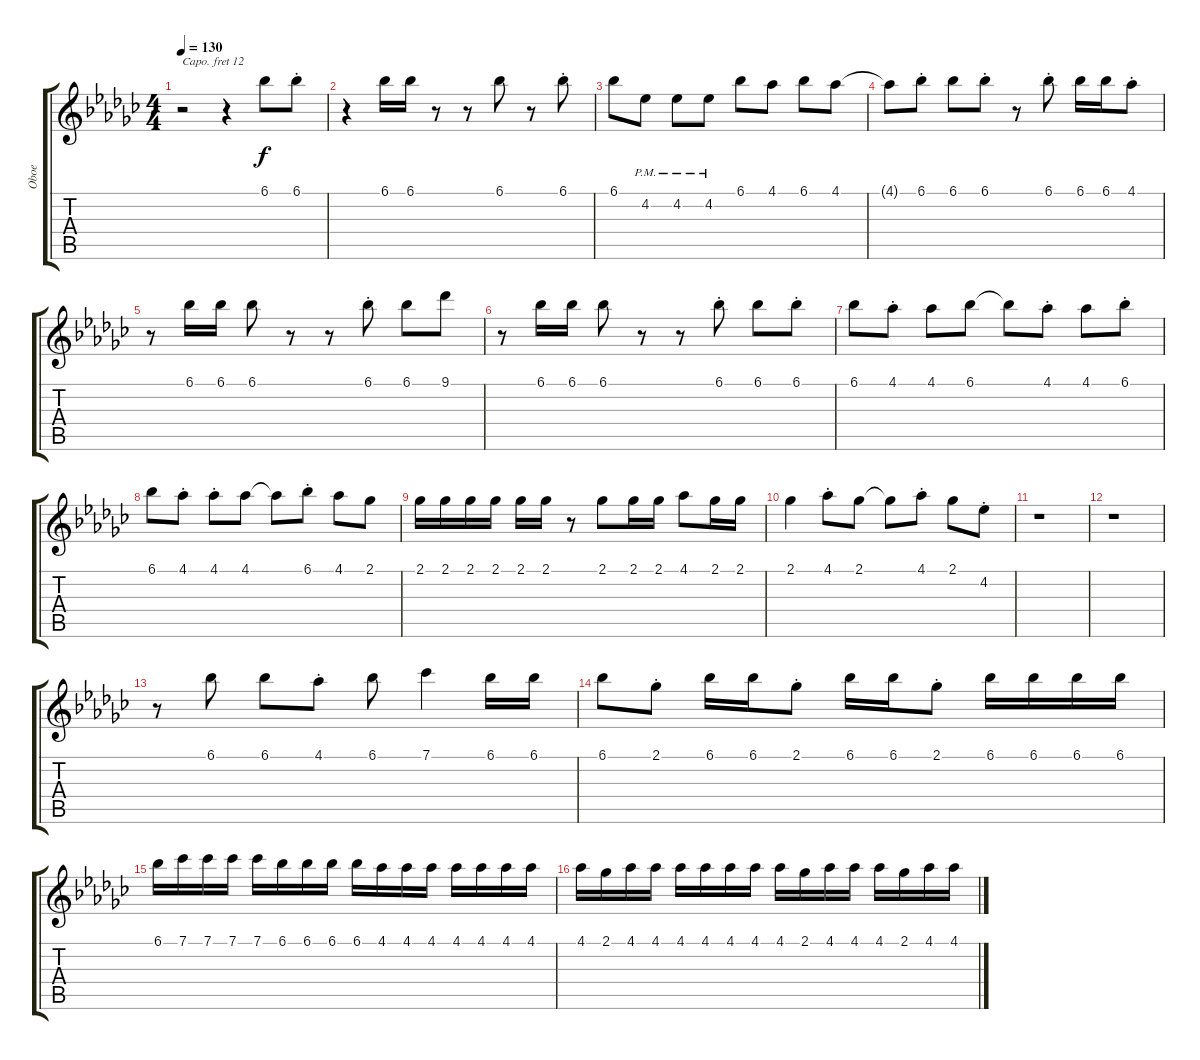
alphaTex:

\track ("Oboe" "Oboe") {instrument oboe}
\staff {score tabs}
\capo 12
\tuning (E4 B3 G3 D3 A2 E2) {hide}
\ts (4 4)
\tempo 130
\clef g2
\ks gb
r.2{dy f} r.4 6.1.8 6.1{st}.8 |
r.4 6.1.16 6.1.16 r.8 r.8 6.1.8 r.8 6.1{st}.8 |
6.1.8 4.2{pm}.8 4.2{pm}.8 4.2{pm}.8 6.1.8 4.1.8 6.1.8 4.1.8 |
4.1{t}.8 6.1{st}.8 6.1.8 6.1{st}.8 r.8 6.1{st}.8 6.1.16 6.1.16 4.1{st}.8 |
r.8 6.1.16 6.1.16 6.1.8 r.8 r.8 6.1{st}.8 6.1.8 9.1.8 |
r.8 6.1.16 6.1.16 6.1.8 r.8 r.8 6.1{st}.8 6.1.8 6.1{st}.8 |
6.1.8 4.1{st}.8 4.1.8 6.1.8 6.1{t}.8 4.1{st}.8 4.1.8 6.1{st}.8 |
6.1.8 4.1{st}.8 4.1{st}.8 4.1.8 4.1{t}.8 6.1{st}.8 4.1.8 2.1.8 |
2.1.16 2.1.16 2.1.16 2.1.16 2.1.16 2.1.16 r.8 2.1.8 2.1.16 2.1.16 4.1.8 2.1.16 2.1.16 |
2.1.4 4.1{st}.8 2.1.8 2.1{t}.8 4.1{st}.8 2.1.8 4.2{st}.8 |
r.1 |
r.1 |
r.8 6.1.8 6.1.8 4.1{st}.8 6.1.8 7.1.4 6.1.16 6.1.16 |
6.1.8 2.1{st}.8 6.1.16 6.1.16 2.1{st}.8 6.1.16 6.1.16 2.1{st}.8 6.1.16 6.1.16 6.1.16 6.1.16 |
6.1.16 7.1.16 7.1.16 7.1.16 7.1.16 6.1.16 6.1.16 6.1.16 6.1.16 4.1.16 4.1.16 4.1.16 4.1.16 4.1.16 4.1.16 4.1.16 |
4.1.16 2.1.16 4.1.16 4.1.16 4.1.16 4.1.16 4.1.16 4.1.16 4.1.16 2.1.16 4.1.16 4.1.16 4.1.16 2.1.16 4.1.16 4.1.16
